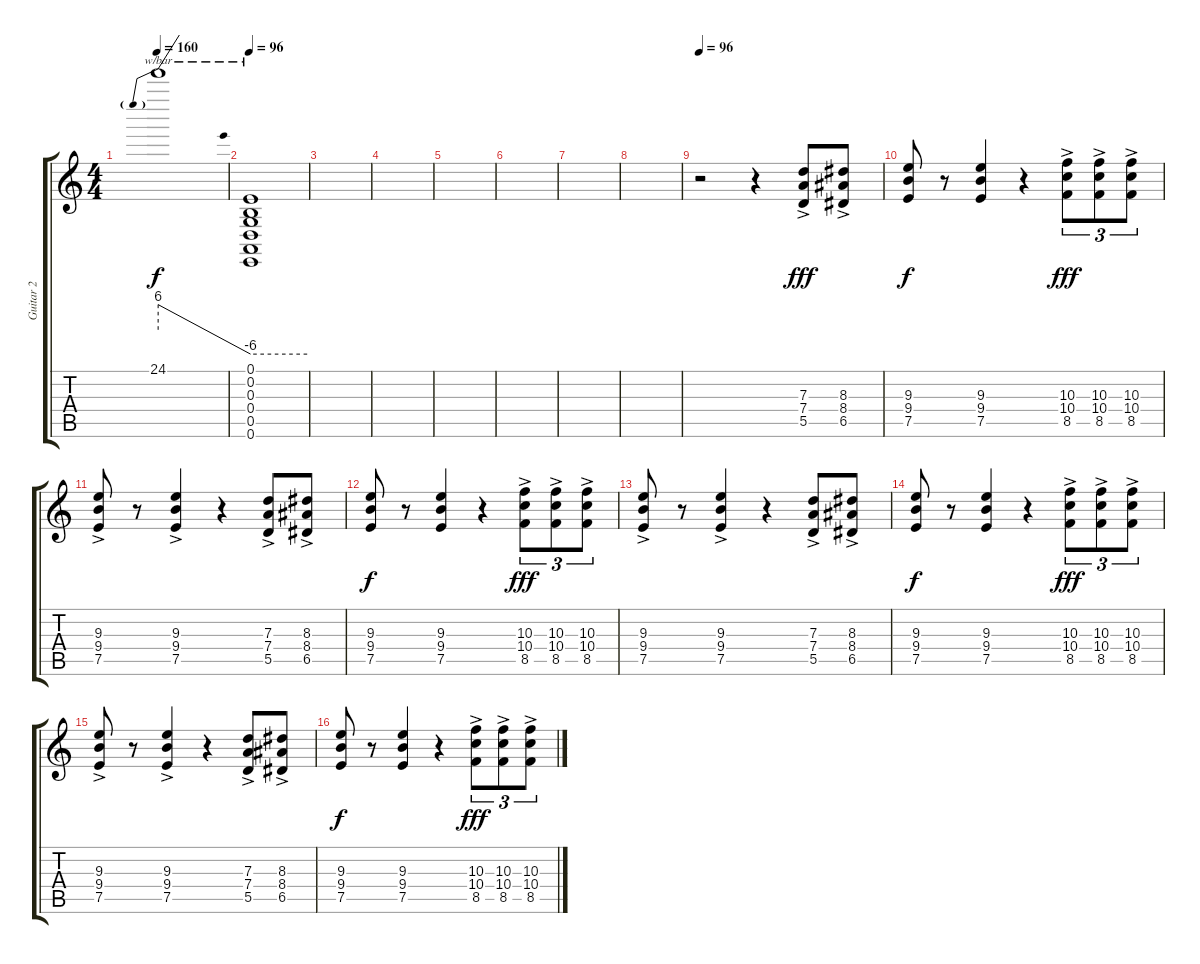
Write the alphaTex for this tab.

\track ("Guitar 2" "Guitar 2") {instrument distortionguitar}
\staff {score tabs}
\tuning (E4 B3 G3 D3 A2 E2) {hide}
\ts (4 4)
\tempo 160
\tempo 50
\tempo 160
\clef g2
\ks c
24.1.1{tbe (predivedive default 0 24 60 -24) dy f instrument distortionguitar} |
\tempo 96
(0.1 0.2 0.3 0.4 0.5 0.6).1{tbe (hold default 0 -24 60 -24) instrument gunshot} |
|
|
|
|
|
|
\tempo 96
r.2 r.4 (7.3{ac} 7.4{ac} 5.5{ac}).8{dy fff} (8.3{ac} 8.4{ac} 6.5{ac}).8 |
(9.3 9.4 7.5).8{dy f} r.8 (9.3 9.4 7.5).4 r.4 (10.3{ac} 10.4{ac} 8.5{ac}).8{tu (3 2) dy fff} (10.3{ac} 10.4{ac} 8.5{ac}).8{tu (3 2)} (10.3{ac} 10.4{ac} 8.5{ac}).8{tu (3 2)} |
(9.3{ac} 9.4{ac} 7.5{ac}).8 r.8 (9.3{ac} 9.4{ac} 7.5{ac}).4 r.4 (7.3{ac} 7.4{ac} 5.5{ac}).8 (8.3{ac} 8.4{ac} 6.5{ac}).8 |
(9.3 9.4 7.5).8{dy f} r.8 (9.3 9.4 7.5).4 r.4 (10.3{ac} 10.4{ac} 8.5{ac}).8{tu (3 2) dy fff} (10.3{ac} 10.4{ac} 8.5{ac}).8{tu (3 2)} (10.3{ac} 10.4{ac} 8.5{ac}).8{tu (3 2)} |
(9.3{ac} 9.4{ac} 7.5{ac}).8 r.8 (9.3{ac} 9.4{ac} 7.5{ac}).4 r.4 (7.3{ac} 7.4{ac} 5.5{ac}).8 (8.3{ac} 8.4{ac} 6.5{ac}).8 |
(9.3 9.4 7.5).8{dy f} r.8 (9.3 9.4 7.5).4 r.4 (10.3{ac} 10.4{ac} 8.5{ac}).8{tu (3 2) dy fff} (10.3{ac} 10.4{ac} 8.5{ac}).8{tu (3 2)} (10.3{ac} 10.4{ac} 8.5{ac}).8{tu (3 2)} |
(9.3{ac} 9.4{ac} 7.5{ac}).8 r.8 (9.3{ac} 9.4{ac} 7.5{ac}).4 r.4 (7.3{ac} 7.4{ac} 5.5{ac}).8 (8.3{ac} 8.4{ac} 6.5{ac}).8 |
(9.3 9.4 7.5).8{dy f} r.8 (9.3 9.4 7.5).4 r.4 (10.3{ac} 10.4{ac} 8.5{ac}).8{tu (3 2) dy fff} (10.3{ac} 10.4{ac} 8.5{ac}).8{tu (3 2)} (10.3{ac} 10.4{ac} 8.5{ac}).8{tu (3 2)}
